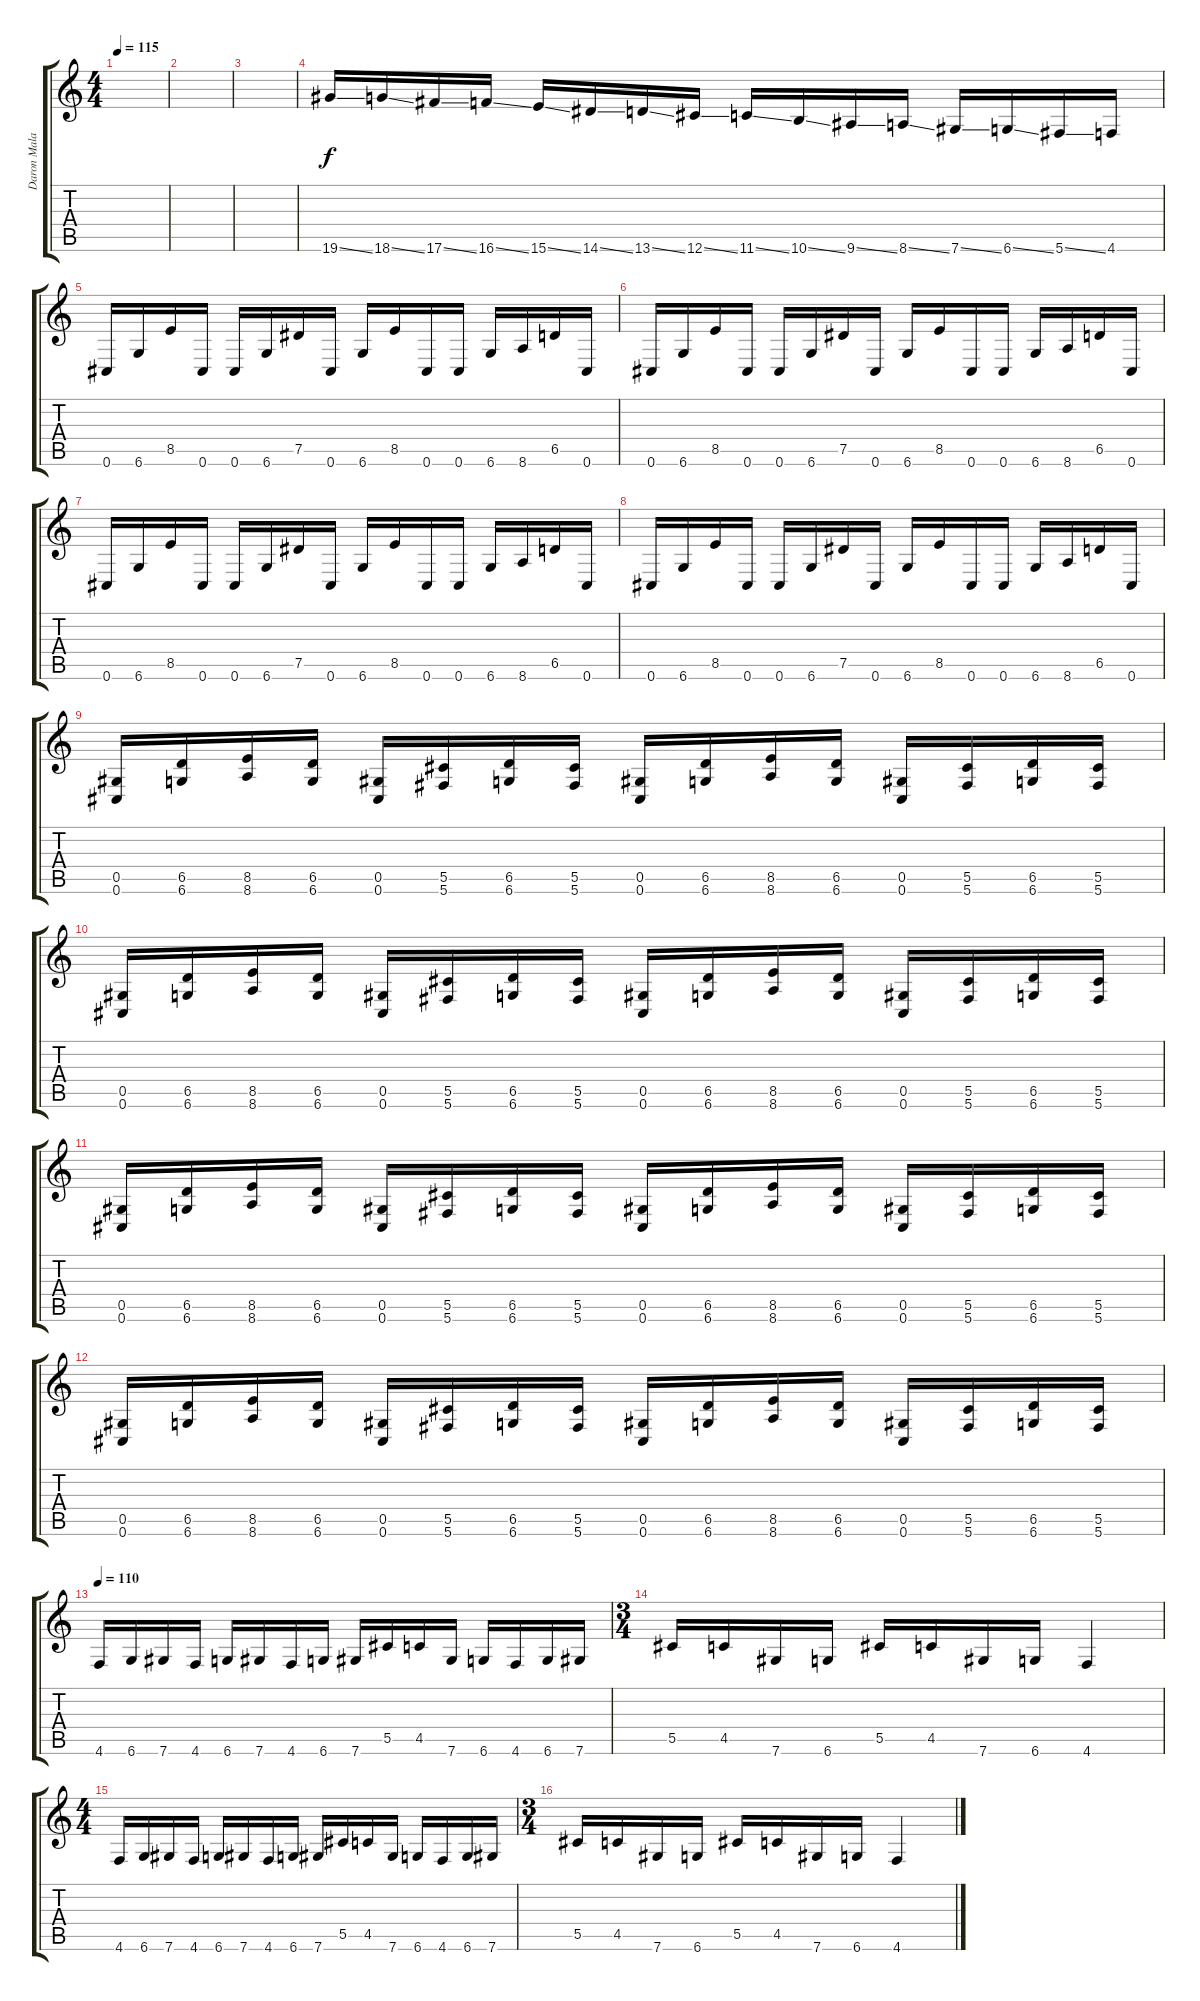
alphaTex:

\track ("Daron Malakian" "Daron Mala") {instrument electricguitarmuted}
\staff {score tabs}
\tuning (Eb4 Bb3 Gb3 Db3 Ab2 Db2) {hide}
\ts (4 4)
\tempo 115
\clef g2
\ks c
|
|
|
19.6{ss}.16 18.6{ss}.16 17.6{ss}.16 16.6{ss}.16 15.6{ss}.16 14.6{ss}.16 13.6{ss}.16 12.6{ss}.16 11.6{ss}.16 10.6{ss}.16 9.6{ss}.16 8.6{ss}.16 7.6{ss}.16 6.6{ss}.16 5.6{ss}.16 4.6.16 |
0.6.16 6.6.16 8.5.16 0.6.16 0.6.16 6.6.16 7.5.16 0.6.16 6.6.16 8.5.16 0.6.16 0.6.16 6.6.16 8.6.16 6.5.16 0.6.16 |
0.6.16 6.6.16 8.5.16 0.6.16 0.6.16 6.6.16 7.5.16 0.6.16 6.6.16 8.5.16 0.6.16 0.6.16 6.6.16 8.6.16 6.5.16 0.6.16 |
0.6.16 6.6.16 8.5.16 0.6.16 0.6.16 6.6.16 7.5.16 0.6.16 6.6.16 8.5.16 0.6.16 0.6.16 6.6.16 8.6.16 6.5.16 0.6.16 |
0.6.16 6.6.16 8.5.16 0.6.16 0.6.16 6.6.16 7.5.16 0.6.16 6.6.16 8.5.16 0.6.16 0.6.16 6.6.16 8.6.16 6.5.16 0.6.16 |
(0.5 0.6).16{volume 13 instrument distortionguitar} (6.5 6.6).16 (8.5 8.6).16 (6.5 6.6).16 (0.5 0.6).16 (5.5 5.6).16 (6.5 6.6).16 (5.5 5.6).16 (0.5 0.6).16 (6.5 6.6).16 (8.5 8.6).16 (6.5 6.6).16 (0.5 0.6).16 (5.5 5.6).16 (6.5 6.6).16 (5.5 5.6).16 |
(0.5 0.6).16 (6.5 6.6).16 (8.5 8.6).16 (6.5 6.6).16 (0.5 0.6).16 (5.5 5.6).16 (6.5 6.6).16 (5.5 5.6).16 (0.5 0.6).16 (6.5 6.6).16 (8.5 8.6).16 (6.5 6.6).16 (0.5 0.6).16 (5.5 5.6).16 (6.5 6.6).16 (5.5 5.6).16 |
(0.5 0.6).16 (6.5 6.6).16 (8.5 8.6).16 (6.5 6.6).16 (0.5 0.6).16 (5.5 5.6).16 (6.5 6.6).16 (5.5 5.6).16 (0.5 0.6).16 (6.5 6.6).16 (8.5 8.6).16 (6.5 6.6).16 (0.5 0.6).16 (5.5 5.6).16 (6.5 6.6).16 (5.5 5.6).16 |
(0.5 0.6).16 (6.5 6.6).16 (8.5 8.6).16 (6.5 6.6).16 (0.5 0.6).16 (5.5 5.6).16 (6.5 6.6).16 (5.5 5.6).16 (0.5 0.6).16 (6.5 6.6).16 (8.5 8.6).16 (6.5 6.6).16 (0.5 0.6).16 (5.5 5.6).16 (6.5 6.6).16 (5.5 5.6).16 |
\tempo 110
4.6.16{instrument electricguitarmuted} 6.6.16 7.6.16 4.6.16 6.6.16 7.6.16 4.6.16 6.6.16 7.6.16 5.5.16 4.5.16 7.6.16 6.6.16 4.6.16 6.6.16 7.6.16 |
\ts (3 4)
5.5.16 4.5.16 7.6.16 6.6.16 5.5.16 4.5.16 7.6.16 6.6.16 4.6.4 |
\ts (4 4)
4.6.16 6.6.16 7.6.16 4.6.16 6.6.16 7.6.16 4.6.16 6.6.16 7.6.16 5.5.16 4.5.16 7.6.16 6.6.16 4.6.16 6.6.16 7.6.16 |
\ts (3 4)
5.5.16 4.5.16 7.6.16 6.6.16 5.5.16 4.5.16 7.6.16 6.6.16 4.6.4
